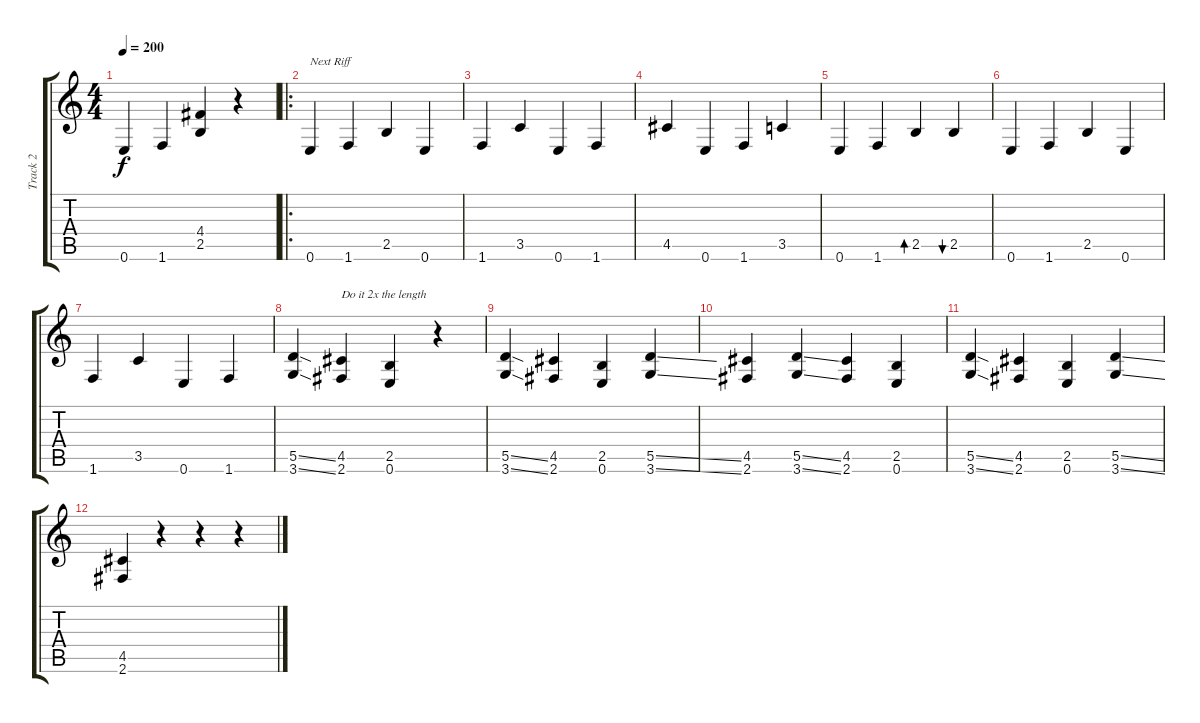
\track ("Track 2" "Track 2") {instrument distortionguitar}
\staff {score tabs}
\tuning (E4 B3 G3 D3 A2 E2) {hide}
\ts (4 4)
\tempo 200
\clef g2
\ks c
0.6.4{dy f} 1.6.4 (4.4 2.5).4 r.4 |
\ro
0.6.4{txt "Next Riff"} 1.6.4 2.5.4 0.6.4 |
1.6.4 3.5.4 0.6.4 1.6.4 |
4.5.4 0.6.4 1.6.4 3.5.4 |
0.6.4 1.6.4 2.5.4{bd 120} 2.5.4{bu 120} |
0.6.4 1.6.4 2.5.4 0.6.4 |
1.6.4 3.5.4 0.6.4 1.6.4 |
(5.5{ss} 3.6{ss}).4 (4.5 2.6).4{txt "Do it 2x the length"} (2.5 0.6).4 r.4 |
(5.5{ss} 3.6{ss}).4 (4.5 2.6).4 (2.5 0.6).4 (5.5{ss} 3.6{ss}).4 |
(4.5 2.6).4 (5.5{ss} 3.6{ss}).4 (4.5 2.6).4 (2.5 0.6).4 |
(5.5{ss} 3.6{ss}).4 (4.5 2.6).4 (2.5 0.6).4 (5.5{ss} 3.6{ss}).4 |
(4.5 2.6).4 r.4 r.4 r.4
